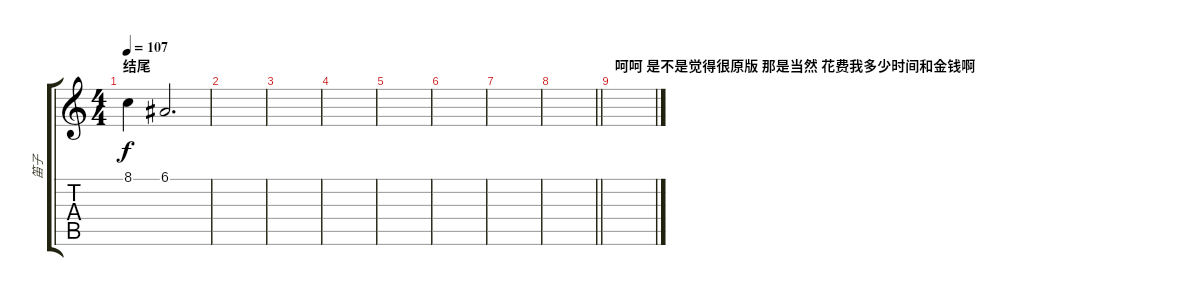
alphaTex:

\track ("笛子" "笛子") {instrument flute}
\staff {score tabs}
\tuning (E4 B3 G3 D3 A2 E2) {hide}
\ts (4 4)
\section ("" "结尾")
\tempo 107
\clef g2
\ks c
8.1{t}.4{dy f} 6.1.2{d} |
|
|
|
|
|
|
\barLineRight lightlight
|
\section ("" "呵呵 是不是觉得很原版 那是当然 花费我多少时间和金钱啊")
